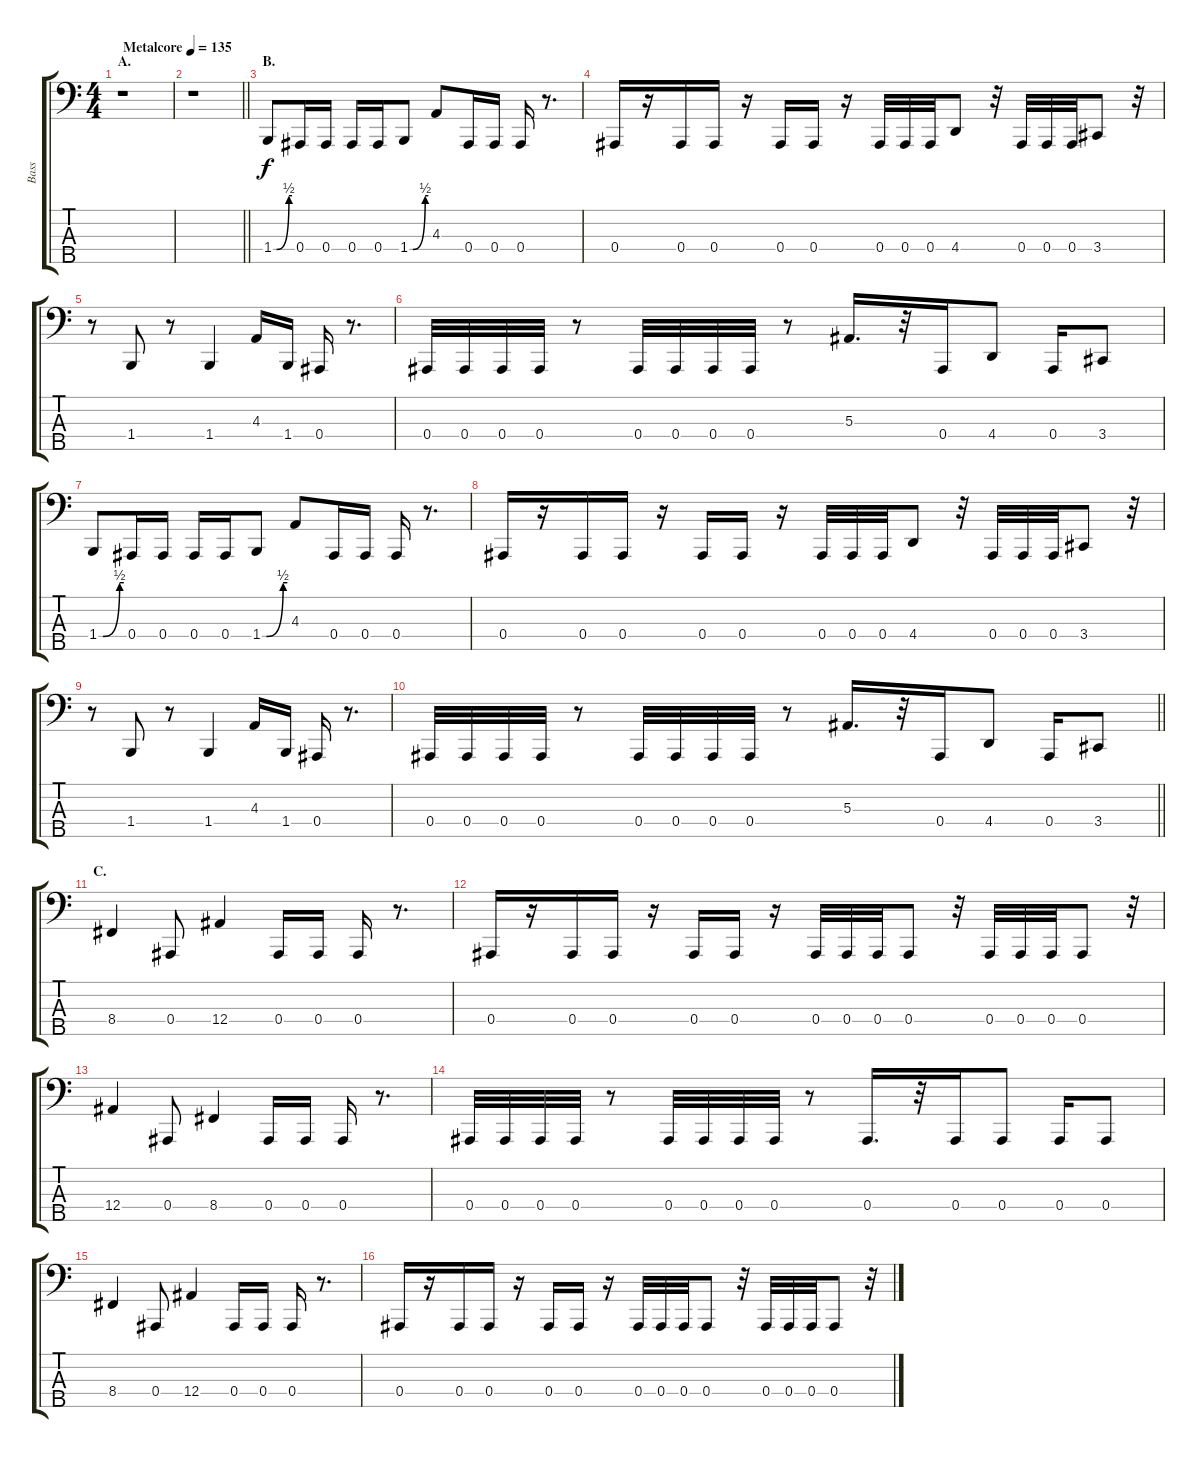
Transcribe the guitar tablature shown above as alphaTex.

\track ("Bass" "Bass") {instrument electricbasspick}
\staff {score tabs}
\tuning (Eb2 Bb1 F1 Bb0 Ab0) {hide}
\ts (4 4)
\section ("" "A.")
\tempo (135 "Metalcore")
\clef f4
\ks c
r.1{dy f instrument electricbasspick} |
\barLineRight lightlight
r.1 |
\section ("" "B.")
1.4{be (custom 0 0 10 0 50 2 60 2)}.8 0.4.16 0.4.16 0.4.16 0.4.16 1.4{be (custom 0 0 10 0 50 2 60 2)}.8 4.3.8 0.4.16 0.4.16 0.4.16 r.8{d} |
0.4.16 r.16 0.4.16 0.4.16 r.16 0.4.16 0.4.16 r.16 0.4.32 0.4.32 0.4.32 4.4.8 r.32 0.4.32 0.4.32 0.4.32 3.4.8 r.32 |
r.8 1.4.8 r.8 1.4.4 4.3.16 1.4.16 0.4.16 r.8{d} |
0.4.32 0.4.32 0.4.32 0.4.32 r.8 0.4.32 0.4.32 0.4.32 0.4.32 r.8 5.3.16{d} r.32 0.4.16 4.4.8 0.4.16 3.4.8 |
1.4{be (custom 0 0 10 0 50 2 60 2)}.8 0.4.16 0.4.16 0.4.16 0.4.16 1.4{be (custom 0 0 10 0 50 2 60 2)}.8 4.3.8 0.4.16 0.4.16 0.4.16 r.8{d} |
0.4.16 r.16 0.4.16 0.4.16 r.16 0.4.16 0.4.16 r.16 0.4.32 0.4.32 0.4.32 4.4.8 r.32 0.4.32 0.4.32 0.4.32 3.4.8 r.32 |
r.8 1.4.8 r.8 1.4.4 4.3.16 1.4.16 0.4.16 r.8{d} |
\barLineRight lightlight
0.4.32 0.4.32 0.4.32 0.4.32 r.8 0.4.32 0.4.32 0.4.32 0.4.32 r.8 5.3.16{d} r.32 0.4.16 4.4.8 0.4.16 3.4.8 |
\section ("" "C.")
8.4.4 0.4.8 12.4.4 0.4.16 0.4.16 0.4.16 r.8{d} |
0.4.16 r.16 0.4.16 0.4.16 r.16 0.4.16 0.4.16 r.16 0.4.32 0.4.32 0.4.32 0.4.8 r.32 0.4.32 0.4.32 0.4.32 0.4.8 r.32 |
12.4.4 0.4.8 8.4.4 0.4.16 0.4.16 0.4.16 r.8{d} |
0.4.32 0.4.32 0.4.32 0.4.32 r.8 0.4.32 0.4.32 0.4.32 0.4.32 r.8 0.4.16{d} r.32 0.4.16 0.4.8 0.4.16 0.4.8 |
8.4.4 0.4.8 12.4.4 0.4.16 0.4.16 0.4.16 r.8{d} |
0.4.16 r.16 0.4.16 0.4.16 r.16 0.4.16 0.4.16 r.16 0.4.32 0.4.32 0.4.32 0.4.8 r.32 0.4.32 0.4.32 0.4.32 0.4.8 r.32
